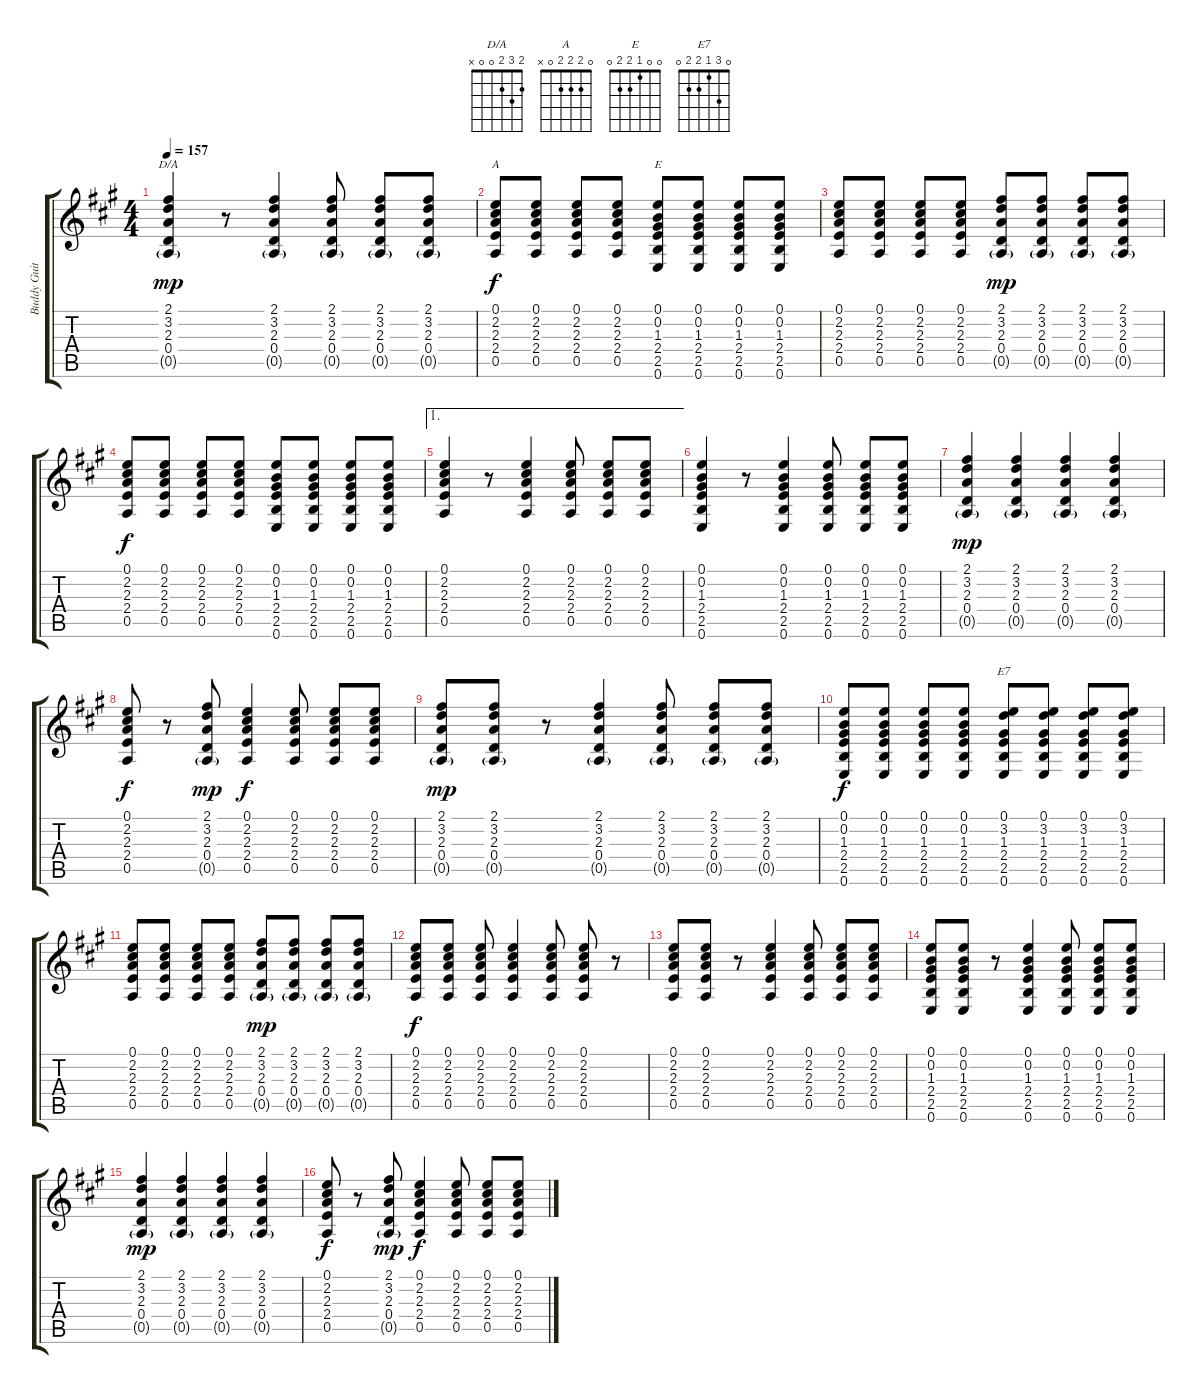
\track ("Buddy Guitar" "Buddy Guit") {instrument acousticguitarsteel}
\staff {score tabs}
\tuning (E4 B3 G3 D3 A2 E2) {hide}
\chord ("D/A" 2 3 2 0 0 x)
\chord ("A" 0 2 2 2 0 x)
\chord ("E" 0 0 1 2 2 0)
\chord ("E7" 0 3 1 2 2 0)
\ts (4 4)
\tempo 157
\clef g2
\ks a
(2.1 3.2 2.3 0.4 0.5{g}).4{ch "D/A" dy mp} r.8 (2.1 3.2 2.3 0.4 0.5{g}).4 (2.1 3.2 2.3 0.4 0.5{g}).8 (2.1 3.2 2.3 0.4 0.5{g}).8 (2.1 3.2 2.3 0.4 0.5{g}).8 |
(0.1 2.2 2.3 2.4 0.5).8{ch "A" dy f} (0.1 2.2 2.3 2.4 0.5).8 (0.1 2.2 2.3 2.4 0.5).8 (0.1 2.2 2.3 2.4 0.5).8 (0.1 0.2 1.3 2.4 2.5 0.6).8{ch "E"} (0.1 0.2 1.3 2.4 2.5 0.6).8 (0.1 0.2 1.3 2.4 2.5 0.6).8 (0.1 0.2 1.3 2.4 2.5 0.6).8 |
(0.1 2.2 2.3 2.4 0.5).8 (0.1 2.2 2.3 2.4 0.5).8 (0.1 2.2 2.3 2.4 0.5).8 (0.1 2.2 2.3 2.4 0.5).8 (2.1 3.2 2.3 0.4 0.5{g}).8{dy mp} (2.1 3.2 2.3 0.4 0.5{g}).8 (2.1 3.2 2.3 0.4 0.5{g}).8 (2.1 3.2 2.3 0.4 0.5{g}).8 |
(0.1 2.2 2.3 2.4 0.5).8{dy f} (0.1 2.2 2.3 2.4 0.5).8 (0.1 2.2 2.3 2.4 0.5).8 (0.1 2.2 2.3 2.4 0.5).8 (0.1 0.2 1.3 2.4 2.5 0.6).8 (0.1 0.2 1.3 2.4 2.5 0.6).8 (0.1 0.2 1.3 2.4 2.5 0.6).8 (0.1 0.2 1.3 2.4 2.5 0.6).8 |
\ae 1
(0.1 2.2 2.3 2.4 0.5).4 r.8 (0.1 2.2 2.3 2.4 0.5).4 (0.1 2.2 2.3 2.4 0.5).8 (0.1 2.2 2.3 2.4 0.5).8 (0.1 2.2 2.3 2.4 0.5).8 |
(0.1 0.2 1.3 2.4 2.5 0.6).4 r.8 (0.1 0.2 1.3 2.4 2.5 0.6).4 (0.1 0.2 1.3 2.4 2.5 0.6).8 (0.1 0.2 1.3 2.4 2.5 0.6).8 (0.1 0.2 1.3 2.4 2.5 0.6).8 |
(2.1 3.2 2.3 0.4 0.5{g}).4{dy mp} (2.1 3.2 2.3 0.4 0.5{g}).4 (2.1 3.2 2.3 0.4 0.5{g}).4 (2.1 3.2 2.3 0.4 0.5{g}).4 |
(0.1 2.2 2.3 2.4 0.5).8{dy f} r.8 (2.1 3.2 2.3 0.4 0.5{g}).8{dy mp} (0.1 2.2 2.3 2.4 0.5).4{dy f} (0.1 2.2 2.3 2.4 0.5).8 (0.1 2.2 2.3 2.4 0.5).8 (0.1 2.2 2.3 2.4 0.5).8 |
(2.1 3.2 2.3 0.4 0.5{g}).8{dy mp} (2.1 3.2 2.3 0.4 0.5{g}).8 r.8 (2.1 3.2 2.3 0.4 0.5{g}).4 (2.1 3.2 2.3 0.4 0.5{g}).8 (2.1 3.2 2.3 0.4 0.5{g}).8 (2.1 3.2 2.3 0.4 0.5{g}).8 |
(0.1 0.2 1.3 2.4 2.5 0.6).8{dy f} (0.1 0.2 1.3 2.4 2.5 0.6).8 (0.1 0.2 1.3 2.4 2.5 0.6).8 (0.1 0.2 1.3 2.4 2.5 0.6).8 (0.1 3.2 1.3 2.4 2.5 0.6).8{ch "E7"} (0.1 3.2 1.3 2.4 2.5 0.6).8 (0.1 3.2 1.3 2.4 2.5 0.6).8 (0.1 3.2 1.3 2.4 2.5 0.6).8 |
(0.1 2.2 2.3 2.4 0.5).8 (0.1 2.2 2.3 2.4 0.5).8 (0.1 2.2 2.3 2.4 0.5).8 (0.1 2.2 2.3 2.4 0.5).8 (2.1 3.2 2.3 0.4 0.5{g}).8{dy mp} (2.1 3.2 2.3 0.4 0.5{g}).8 (2.1 3.2 2.3 0.4 0.5{g}).8 (2.1 3.2 2.3 0.4 0.5{g}).8 |
(0.1 2.2 2.3 2.4 0.5).8{dy f} (0.1 2.2 2.3 2.4 0.5).8 (0.1 2.2 2.3 2.4 0.5).8 (0.1 2.2 2.3 2.4 0.5).4 (0.1 2.2 2.3 2.4 0.5).8 (0.1 2.2 2.3 2.4 0.5).8 r.8 |
(0.1 2.2 2.3 2.4 0.5).8 (0.1 2.2 2.3 2.4 0.5).8 r.8 (0.1 2.2 2.3 2.4 0.5).4 (0.1 2.2 2.3 2.4 0.5).8 (0.1 2.2 2.3 2.4 0.5).8 (0.1 2.2 2.3 2.4 0.5).8 |
(0.1 0.2 1.3 2.4 2.5 0.6).8 (0.1 0.2 1.3 2.4 2.5 0.6).8 r.8 (0.1 0.2 1.3 2.4 2.5 0.6).4 (0.1 0.2 1.3 2.4 2.5 0.6).8 (0.1 0.2 1.3 2.4 2.5 0.6).8 (0.1 0.2 1.3 2.4 2.5 0.6).8 |
(2.1 3.2 2.3 0.4 0.5{g}).4{dy mp} (2.1 3.2 2.3 0.4 0.5{g}).4 (2.1 3.2 2.3 0.4 0.5{g}).4 (2.1 3.2 2.3 0.4 0.5{g}).4 |
(0.1 2.2 2.3 2.4 0.5).8{dy f} r.8 (2.1 3.2 2.3 0.4 0.5{g}).8{dy mp} (0.1 2.2 2.3 2.4 0.5).4{dy f} (0.1 2.2 2.3 2.4 0.5).8 (0.1 2.2 2.3 2.4 0.5).8 (0.1 2.2 2.3 2.4 0.5).8
